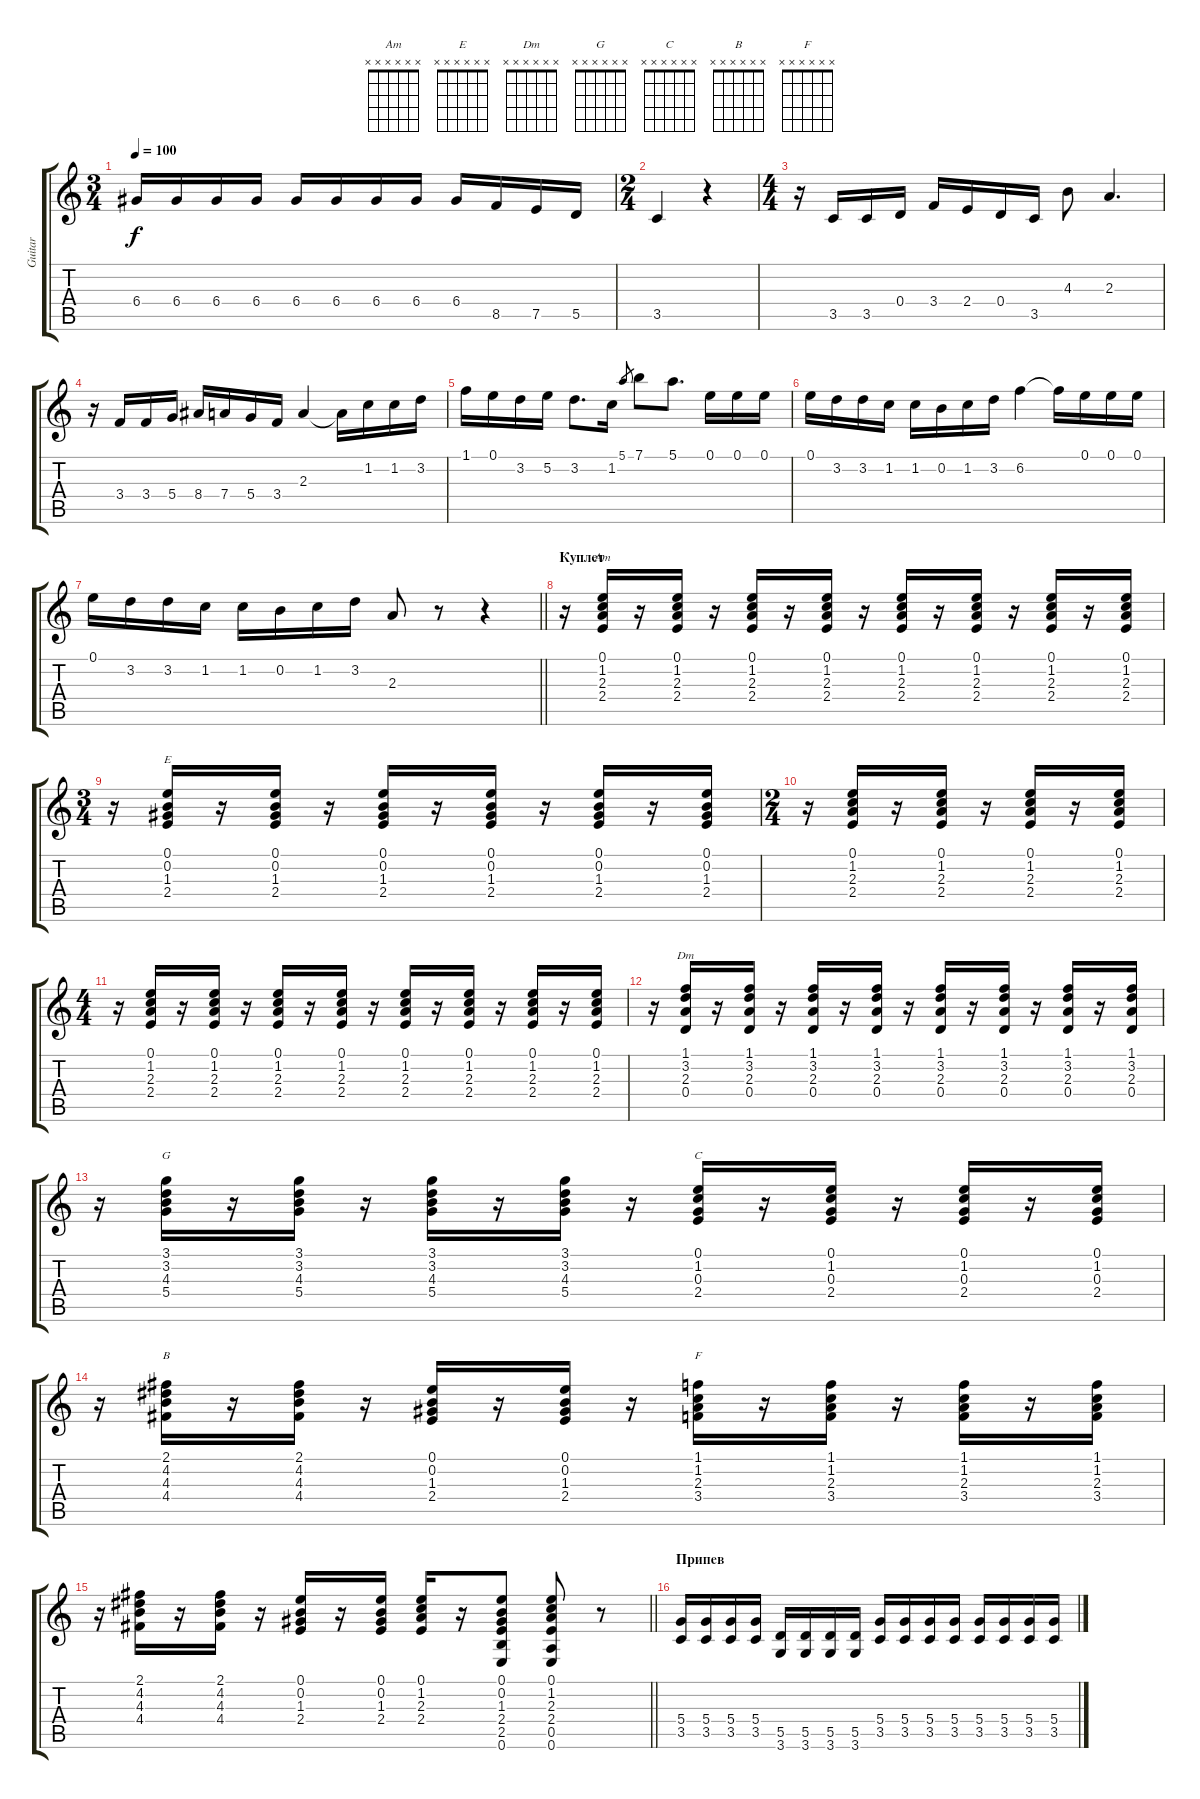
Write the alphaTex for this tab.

\track ("Guitar" "Guitar") {instrument distortionguitar}
\staff {score tabs}
\tuning (E4 B3 G3 D3 A2 E2) {hide}
\chord ("Am" x x x x x x)
\chord ("E" x x x x x x)
\chord ("Dm" x x x x x x)
\chord ("G" x x x x x x)
\chord ("C" x x x x x x)
\chord ("B" x x x x x x)
\chord ("F" x x x x x x)
\ts (3 4)
\tempo 100
\clef g2
\ks c
6.4.16{dy f} 6.4.16 6.4.16 6.4.16 6.4.16 6.4.16 6.4.16 6.4.16 6.4.16 8.5.16 7.5.16 5.5.16 |
\ts (2 4)
3.5.4 r.4 |
\ts (4 4)
r.16 3.5.16 3.5.16 0.4.16 3.4.16 2.4.16 0.4.16 3.5.16 4.3.8 2.3.4{d} |
r.16 3.4.16 3.4.16 5.4.16 8.4.16 7.4.16 5.4.16 3.4.16 2.3.4 2.3{t}.16 1.2.16 1.2.16 3.2.16 |
1.1.16 0.1.16 3.2.16 5.2.16 3.2.8{d} 1.2.16 5.1.8{gr} 7.1.8 5.1.8{d} 0.1.16 0.1.16 0.1.16 |
0.1.16 3.2.16 3.2.16 1.2.16 1.2.16 0.2.16 1.2.16 3.2.16 6.2.4 6.2{t}.16 0.1.16 0.1.16 0.1.16 |
\barLineRight lightlight
0.1.16 3.2.16 3.2.16 1.2.16 1.2.16 0.2.16 1.2.16 3.2.16 2.3.8 r.8 r.4{instrument acousticguitarsteel} |
\section ("" "Куплет")
r.16 (0.1 1.2 2.3 2.4).16{ch "Am"} r.16 (0.1 1.2 2.3 2.4).16 r.16 (0.1 1.2 2.3 2.4).16 r.16 (0.1 1.2 2.3 2.4).16 r.16 (0.1 1.2 2.3 2.4).16 r.16 (0.1 1.2 2.3 2.4).16 r.16 (0.1 1.2 2.3 2.4).16 r.16 (0.1 1.2 2.3 2.4).16 |
\ts (3 4)
r.16 (0.1 0.2 1.3 2.4).16{ch "E"} r.16 (0.1 0.2 1.3 2.4).16 r.16 (0.1 0.2 1.3 2.4).16 r.16 (0.1 0.2 1.3 2.4).16 r.16 (0.1 0.2 1.3 2.4).16 r.16 (0.1 0.2 1.3 2.4).16 |
\ts (2 4)
r.16 (0.1 1.2 2.3 2.4).16 r.16 (0.1 1.2 2.3 2.4).16 r.16 (0.1 1.2 2.3 2.4).16 r.16 (0.1 1.2 2.3 2.4).16 |
\ts (4 4)
r.16 (0.1 1.2 2.3 2.4).16 r.16 (0.1 1.2 2.3 2.4).16 r.16 (0.1 1.2 2.3 2.4).16 r.16 (0.1 1.2 2.3 2.4).16 r.16 (0.1 1.2 2.3 2.4).16 r.16 (0.1 1.2 2.3 2.4).16 r.16 (0.1 1.2 2.3 2.4).16 r.16 (0.1 1.2 2.3 2.4).16 |
r.16 (1.1 3.2 2.3 0.4).16{ch "Dm"} r.16 (1.1 3.2 2.3 0.4).16 r.16 (1.1 3.2 2.3 0.4).16 r.16 (1.1 3.2 2.3 0.4).16 r.16 (1.1 3.2 2.3 0.4).16 r.16 (1.1 3.2 2.3 0.4).16 r.16 (1.1 3.2 2.3 0.4).16 r.16 (1.1 3.2 2.3 0.4).16 |
r.16 (3.1 3.2 4.3 5.4).16{ch "G"} r.16 (3.1 3.2 4.3 5.4).16 r.16 (3.1 3.2 4.3 5.4).16 r.16 (3.1 3.2 4.3 5.4).16 r.16 (0.1 1.2 0.3 2.4).16{ch "C"} r.16 (0.1 1.2 0.3 2.4).16 r.16 (0.1 1.2 0.3 2.4).16 r.16 (0.1 1.2 0.3 2.4).16 |
r.16 (2.1 4.2 4.3 4.4).16{ch "B"} r.16 (2.1 4.2 4.3 4.4).16 r.16 (0.1 0.2 1.3 2.4).16 r.16 (0.1 0.2 1.3 2.4).16 r.16 (1.1 1.2 2.3 3.4).16{ch "F"} r.16 (1.1 1.2 2.3 3.4).16 r.16 (1.1 1.2 2.3 3.4).16 r.16 (1.1 1.2 2.3 3.4).16 |
\barLineRight lightlight
r.16 (2.1 4.2 4.3 4.4).16 r.16 (2.1 4.2 4.3 4.4).16 r.16 (0.1 0.2 1.3 2.4).16 r.16 (0.1 0.2 1.3 2.4).16 (0.1 1.2 2.3 2.4).16 r.16{instrument distortionguitar} (0.1 0.2 1.3 2.4 2.5 0.6).8 (0.1 1.2 2.3 2.4 0.5 0.6).8 r.8 |
\section ("" "Припев")
(5.4 3.5).16 (5.4 3.5).16 (5.4 3.5).16 (5.4 3.5).16 (5.5 3.6).16 (5.5 3.6).16 (5.5 3.6).16 (5.5 3.6).16 (5.4 3.5).16 (5.4 3.5).16 (5.4 3.5).16 (5.4 3.5).16 (5.4 3.5).16 (5.4 3.5).16 (5.4 3.5).16 (5.4 3.5).16
